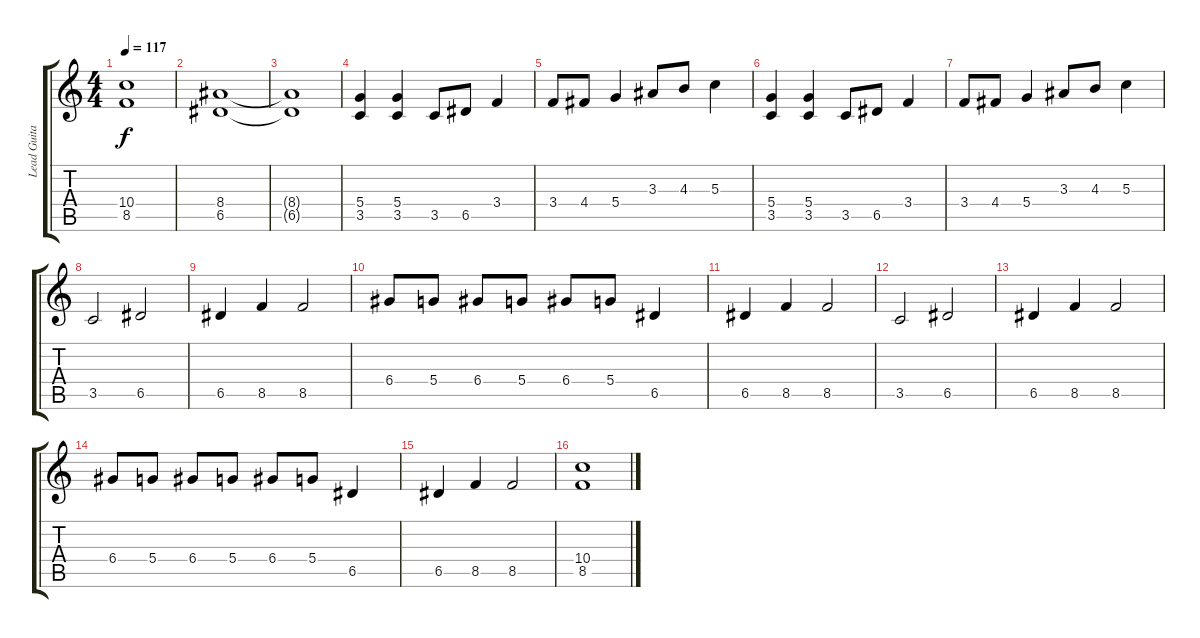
\track ("Lead Guitar" "Lead Guita") {instrument distortionguitar}
\staff {score tabs}
\tuning (E4 B3 G3 D3 A2 E2) {hide}
\ts (4 4)
\tempo 117
\clef g2
\ks c
(10.4{t} 8.5{t}).1{dy f} |
(8.4 6.5).1 |
(8.4{t} 6.5{t}).1 |
(5.4 3.5).4 (5.4 3.5).4 3.5.8 6.5.8 3.4.4 |
3.4.8 4.4.8 5.4.4 3.3.8 4.3.8 5.3.4 |
(5.4 3.5).4 (5.4 3.5).4 3.5.8 6.5.8 3.4.4 |
3.4.8 4.4.8 5.4.4 3.3.8 4.3.8 5.3.4 |
3.5.2 6.5.2 |
6.5.4 8.5.4 8.5.2 |
6.4.8 5.4.8 6.4.8 5.4.8 6.4.8 5.4.8 6.5.4 |
6.5.4 8.5.4 8.5.2 |
3.5.2 6.5.2 |
6.5.4 8.5.4 8.5.2 |
6.4.8 5.4.8 6.4.8 5.4.8 6.4.8 5.4.8 6.5.4 |
6.5.4 8.5.4 8.5.2 |
(10.4 8.5).1
